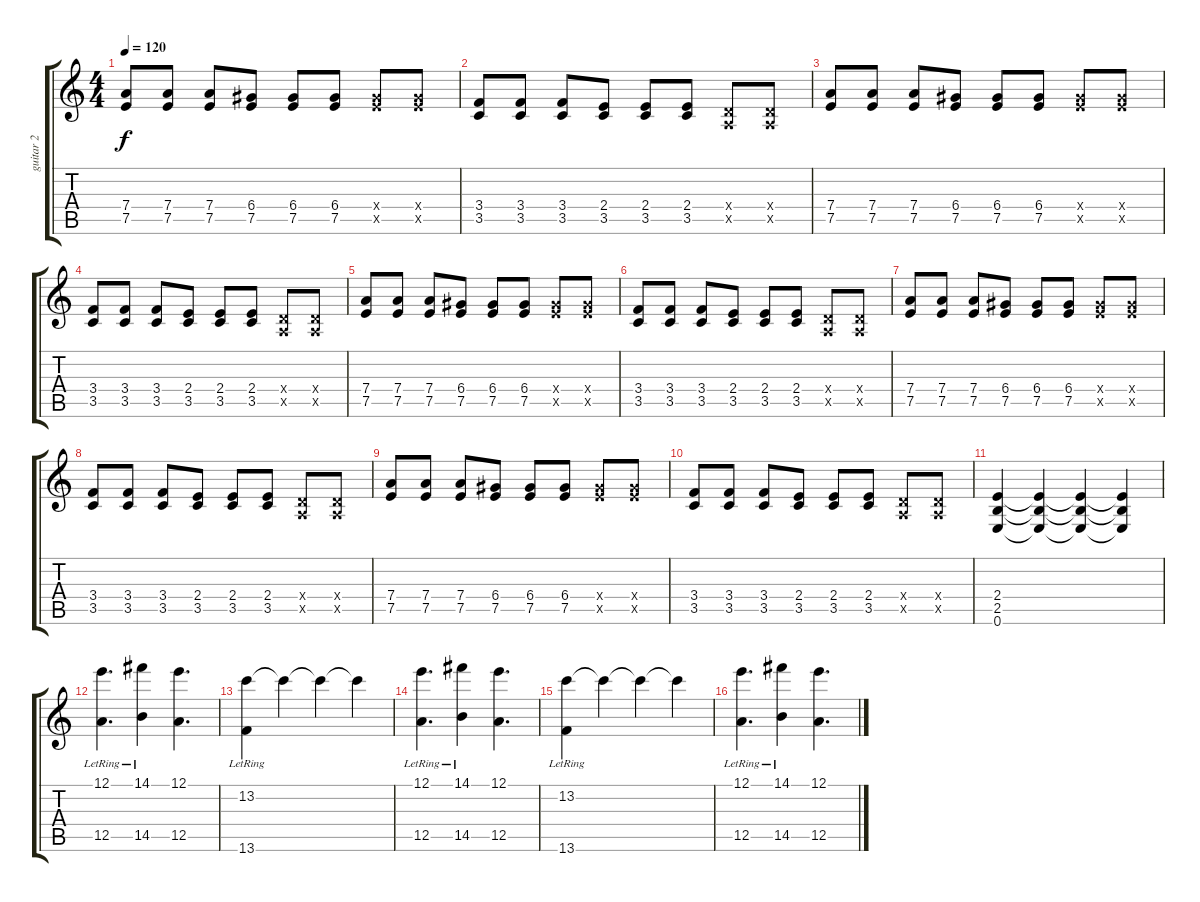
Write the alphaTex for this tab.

\track ("guitar 2" "guitar 2") {instrument distortionguitar}
\staff {score tabs}
\tuning (E4 B3 G3 D3 A2 E2) {hide}
\ts (4 4)
\tempo 120
\clef g2
\ks c
(7.4 7.5).8{dy f} (7.4 7.5).8 (7.4 7.5).8 (6.4 7.5).8 (6.4 7.5).8 (6.4 7.5).8 (6.4{x} 7.5{x}).8 (6.4{x} 7.5{x}).8 |
(3.4 3.5).8 (3.4 3.5).8 (3.4 3.5).8 (2.4 3.5).8 (2.4 3.5).8 (2.4 3.5).8 (0.4{x} 0.5{x}).8 (0.4{x} 0.5{x}).8 |
(7.4 7.5).8 (7.4 7.5).8 (7.4 7.5).8 (6.4 7.5).8 (6.4 7.5).8 (6.4 7.5).8 (6.4{x} 7.5{x}).8 (6.4{x} 7.5{x}).8 |
(3.4 3.5).8 (3.4 3.5).8 (3.4 3.5).8 (2.4 3.5).8 (2.4 3.5).8 (2.4 3.5).8 (0.4{x} 0.5{x}).8 (0.4{x} 0.5{x}).8 |
(7.4 7.5).8 (7.4 7.5).8 (7.4 7.5).8 (6.4 7.5).8 (6.4 7.5).8 (6.4 7.5).8 (6.4{x} 7.5{x}).8 (6.4{x} 7.5{x}).8 |
(3.4 3.5).8 (3.4 3.5).8 (3.4 3.5).8 (2.4 3.5).8 (2.4 3.5).8 (2.4 3.5).8 (0.4{x} 0.5{x}).8 (0.4{x} 0.5{x}).8 |
(7.4 7.5).8 (7.4 7.5).8 (7.4 7.5).8 (6.4 7.5).8 (6.4 7.5).8 (6.4 7.5).8 (6.4{x} 7.5{x}).8 (6.4{x} 7.5{x}).8 |
(3.4 3.5).8 (3.4 3.5).8 (3.4 3.5).8 (2.4 3.5).8 (2.4 3.5).8 (2.4 3.5).8 (0.4{x} 0.5{x}).8 (0.4{x} 0.5{x}).8 |
(7.4 7.5).8 (7.4 7.5).8 (7.4 7.5).8 (6.4 7.5).8 (6.4 7.5).8 (6.4 7.5).8 (6.4{x} 7.5{x}).8 (6.4{x} 7.5{x}).8 |
(3.4 3.5).8 (3.4 3.5).8 (3.4 3.5).8 (2.4 3.5).8 (2.4 3.5).8 (2.4 3.5).8 (0.4{x} 0.5{x}).8 (0.4{x} 0.5{x}).8 |
(2.4 2.5 0.6).4 (2.4{t} 2.5{t} 0.6{t}).4 (2.4{t} 2.5{t} 0.6{t}).4 (2.4{t} 2.5{t} 0.6{t}).4 |
(12.1{lr} 12.5).4{d volume 13} (14.1{lr} 14.5).4 (12.1 12.5).4{d} |
(13.2{lr} 13.6).4 13.2{t}.4 13.2{t}.4 13.2{t}.4 |
(12.1{lr} 12.5).4{d} (14.1{lr} 14.5).4 (12.1 12.5).4{d} |
(13.2{lr} 13.6).4 13.2{t}.4 13.2{t}.4 13.2{t}.4 |
(12.1{lr} 12.5).4{d} (14.1{lr} 14.5).4 (12.1 12.5).4{d}
